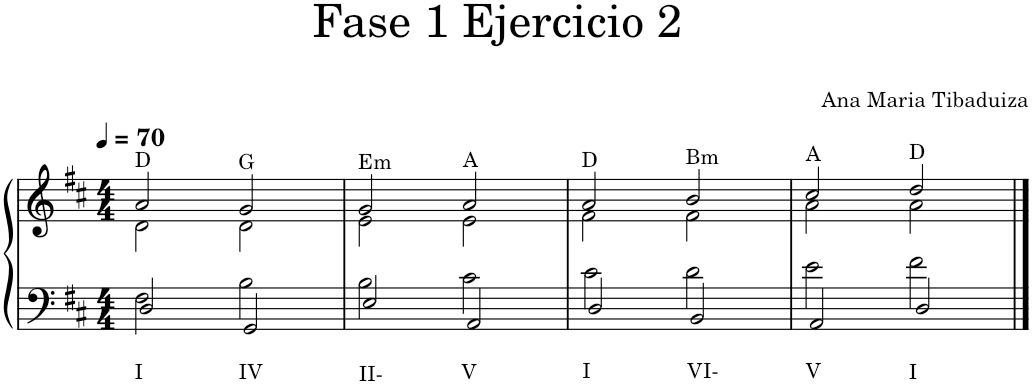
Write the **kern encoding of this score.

**kern	**kern
*part1	*part1
*staff2	*staff1
*I"Piano	*
*I'Pno.	*
*clefF4	*clefG2
*k[f#c#]	*k[f#c#]
*M4/4	*M4/4
*MM70	*MM70
=1	=1
*^	*^
!	!	!LO:TX:a:t=D	!
!LO:TX:b:t=I	!	!	!
2D/	2F#\	2a/	2d\
!	!	!LO:TX:a:t=G	!
!LO:TX:b:t=IV	!	!	!
2GG/	2B\	2g/	2d\
=2	=2	=2	=2
!	!	!LO:TX:a:t=Em	!
!LO:TX:b:t=II-	!	!	!
2E/	2B\	2g/	2e\
!	!	!LO:TX:a:t=A	!
!LO:TX:b:t=V	!	!	!
2AA/	2c#\	2a/	2e\
=3	=3	=3	=3
!	!	!LO:TX:a:t=D	!
!LO:TX:b:t=I	!	!	!
2D/	2c#\	2a/	2f#\
!	!	!LO:TX:a:t=Bm	!
!LO:TX:b:t=VI-	!	!	!
2BB/	2d\	2b/	2f#\
=4	=4	=4	=4
!	!	!LO:TX:a:t=A	!
!LO:TX:b:t=V	!	!	!
2AA/	2e\	2cc#/	2a\
!	!	!LO:TX:a:t=D	!
!LO:TX:b:t=I	!	!	!
2D/	2f#\	2dd/	2a\
*v	*v	*	*
*	*v	*v
==	==
*-	*-
